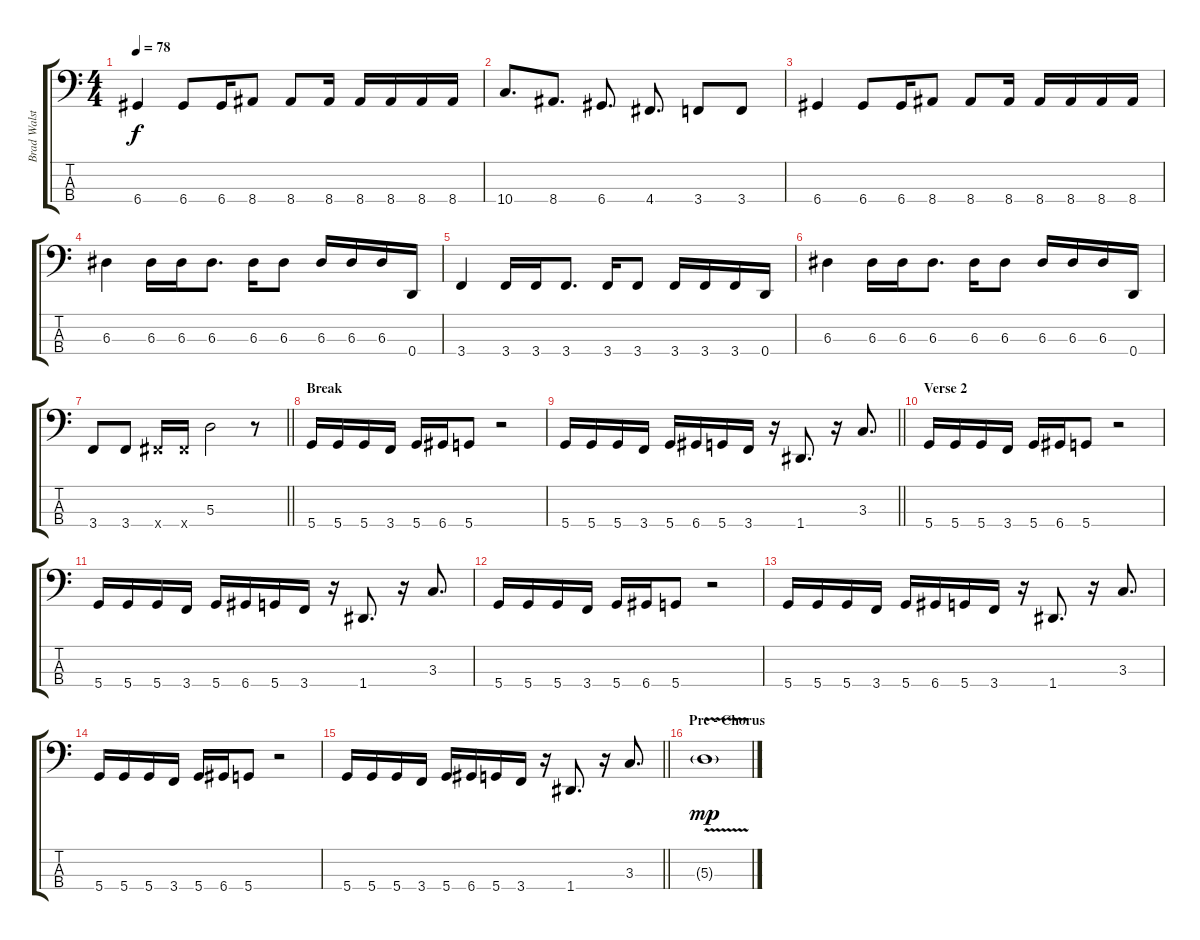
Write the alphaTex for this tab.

\track ("Brad Walst (Bass Guitar)" "Brad Walst") {instrument electricbassfinger}
\staff {score tabs}
\tuning (G2 D2 A1 D1) {hide}
\ts (4 4)
\tempo 78
\clef f4
\ks c
6.4.4{dy f} 6.4.8 6.4.16 8.4.8 8.4.8 8.4.16 8.4.16 8.4.16 8.4.16 8.4.16 |
10.4.8{d} 8.4.8{d} 6.4.8{d} 4.4.8{d} 3.4.8 3.4.8 |
6.4.4 6.4.8 6.4.16 8.4.8 8.4.8 8.4.16 8.4.16 8.4.16 8.4.16 8.4.16 |
6.3.4 6.3.16 6.3.16 6.3.8{d} 6.3.16 6.3.8 6.3.16 6.3.16 6.3.16 0.4.16 |
3.4.4 3.4.16 3.4.16 3.4.8{d} 3.4.16 3.4.8 3.4.16 3.4.16 3.4.16 0.4.16 |
6.3.4 6.3.16 6.3.16 6.3.8{d} 6.3.16 6.3.8 6.3.16 6.3.16 6.3.16 0.4.16 |
\barLineRight lightlight
3.4.8 3.4.8 4.4{x}.16 4.4{x}.16 5.3.2 r.8 |
\section ("" "Break")
5.4.16 5.4.16 5.4.16 3.4.16 5.4.16 6.4.16 5.4.8 r.2 |
\barLineRight lightlight
5.4.16 5.4.16 5.4.16 3.4.16 5.4.16 6.4.16 5.4.16 3.4.16 r.16 1.4.8{d} r.16 3.3.8{d} |
\section ("" "Verse 2")
5.4.16 5.4.16 5.4.16 3.4.16 5.4.16 6.4.16 5.4.8 r.2 |
5.4.16 5.4.16 5.4.16 3.4.16 5.4.16 6.4.16 5.4.16 3.4.16 r.16 1.4.8{d} r.16 3.3.8{d} |
5.4.16 5.4.16 5.4.16 3.4.16 5.4.16 6.4.16 5.4.8 r.2 |
5.4.16 5.4.16 5.4.16 3.4.16 5.4.16 6.4.16 5.4.16 3.4.16 r.16 1.4.8{d} r.16 3.3.8{d} |
5.4.16 5.4.16 5.4.16 3.4.16 5.4.16 6.4.16 5.4.8 r.2 |
\barLineRight lightlight
5.4.16 5.4.16 5.4.16 3.4.16 5.4.16 6.4.16 5.4.16 3.4.16 r.16 1.4.8{d} r.16 3.3.8{d} |
\section ("" "Pre - Chorus")
5.3{v g}.1{dy mp}
